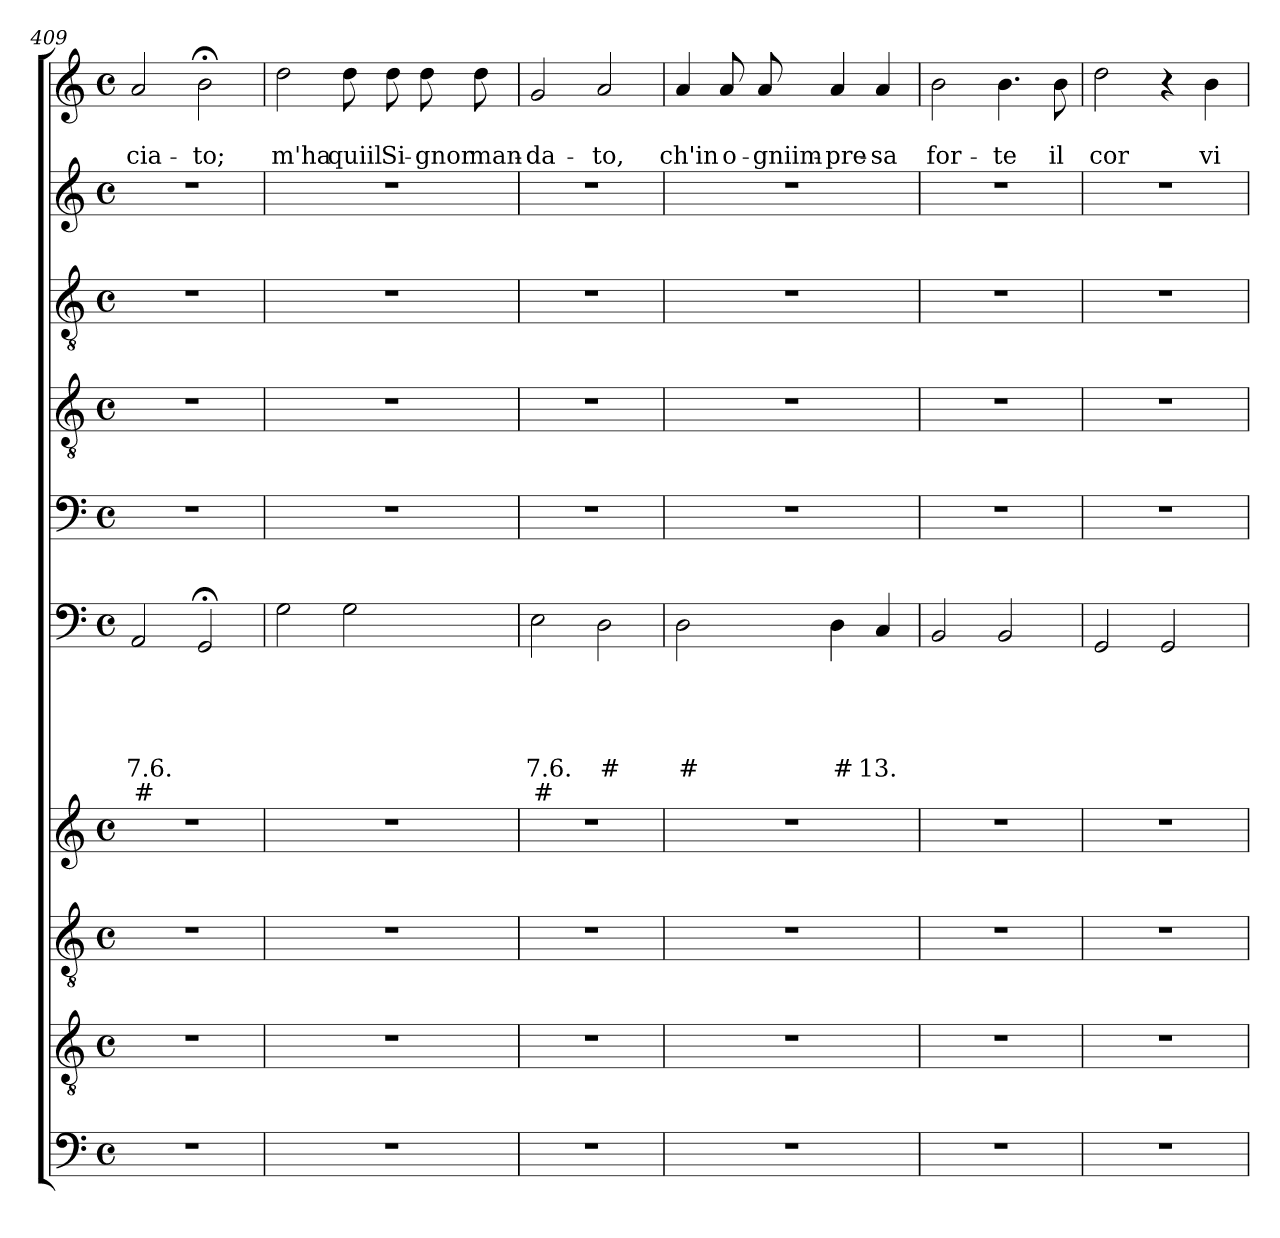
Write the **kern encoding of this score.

**kern	**kern	**kern	**kern	**kern	**text	**text	**text	**text	**text	**text	**kern	**kern	**kern	**kern	**kern	**text	**text
*part10	*part9	*part8	*part7	*part6	*part6	*part6	*part6	*part6	*part6	*part6	*part5	*part4	*part3	*part2	*part1	*part1	*part1
*staff10	*staff9	*staff8	*staff7	*staff6	*staff6	*staff6	*staff6	*staff6	*staff6	*staff6	*staff5	*staff4	*staff3	*staff2	*staff1	*staff1	*staff1
*clefF4	*clefGv2	*clefGv2	*clefG2	*clefF4	*	*	*	*	*	*	*clefF4	*clefGv2	*clefGv2	*clefG2	*clefG2	*	*
*k[]	*k[]	*k[]	*k[]	*k[]	*	*	*	*	*	*	*k[]	*k[]	*k[]	*k[]	*k[]	*	*
*C:	*C:	*C:	*C:	*C:	*	*	*	*	*	*	*C:	*C:	*C:	*C:	*C:	*	*
*M4/4	*M4/4	*M4/4	*M4/4	*M4/4	*	*	*	*	*	*	*M4/4	*M4/4	*M4/4	*M4/4	*M4/4	*	*
*met(c)	*met(c)	*met(c)	*met(c)	*met(c)	*	*	*	*	*	*	*met(c)	*met(c)	*met(c)	*met(c)	*met(c)	*	*
=409	=409	=409	=409	=409	=409	=409	=409	=409	=409	=409	=409	=409	=409	=409	=409	=409	=409
1r	1r	1r	1r	2AA/	.	.	.	.	7.6.	#	1r	1r	1r	1r	2a/	.	-cia-
.	.	.	.	2GG;</	.	.	.	.	.	.	.	.	.	.	2b;<\	.	-to;
!!LO:LB:g=z
=410	=410	=410	=410	=410	=410	=410	=410	=410	=410	=410	=410	=410	=410	=410	=410	=410	=410
1r	1r	1r	1r	2G\	.	.	.	.	.	.	1r	1r	1r	1r	2dd\	.	m'ha
.	.	.	.	2G\	.	.	.	.	.	.	.	.	.	.	8dd\	.	quiil
.	.	.	.	.	.	.	.	.	.	.	.	.	.	.	8dd\	.	Si-
.	.	.	.	.	.	.	.	.	.	.	.	.	.	.	8dd\	.	-gnor
.	.	.	.	.	.	.	.	.	.	.	.	.	.	.	8dd\	.	man-
=411	=411	=411	=411	=411	=411	=411	=411	=411	=411	=411	=411	=411	=411	=411	=411	=411	=411
1r	1r	1r	1r	2E\	.	.	.	.	7.6.	#	1r	1r	1r	1r	2g/	.	-da-
.	.	.	.	2D\	.	.	.	.	#	.	.	.	.	.	2a/	.	-to,
=412	=412	=412	=412	=412	=412	=412	=412	=412	=412	=412	=412	=412	=412	=412	=412	=412	=412
1r	1r	1r	1r	2D\	.	.	.	.	#	.	1r	1r	1r	1r	4a/	.	ch'in
.	.	.	.	.	.	.	.	.	.	.	.	.	.	.	8a/	.	o-
.	.	.	.	.	.	.	.	.	.	.	.	.	.	.	8a/	.	-gniim-
.	.	.	.	4D\	.	.	.	.	#	.	.	.	.	.	4a/	.	-pre-
.	.	.	.	4C/	.	.	.	.	13.	.	.	.	.	.	4a/	.	-sa
=413	=413	=413	=413	=413	=413	=413	=413	=413	=413	=413	=413	=413	=413	=413	=413	=413	=413
1r	1r	1r	1r	2BB/	.	.	.	.	.	.	1r	1r	1r	1r	2b\	.	for-
.	.	.	.	2BB/	.	.	.	.	.	.	.	.	.	.	4.b\	.	-te
.	.	.	.	.	.	.	.	.	.	.	.	.	.	.	8b\	.	il
=414	=414	=414	=414	=414	=414	=414	=414	=414	=414	=414	=414	=414	=414	=414	=414	=414	=414
1r	1r	1r	1r	2GG/	.	.	.	.	.	.	1r	1r	1r	1r	2dd\	.	cor
.	.	.	.	2GG/	.	.	.	.	.	.	.	.	.	.	4r	.	.
.	.	.	.	.	.	.	.	.	.	.	.	.	.	.	4b\	.	vi
=	=	=	=	=	=	=	=	=	=	=	=	=	=	=	=	=	=
*-	*-	*-	*-	*-	*-	*-	*-	*-	*-	*-	*-	*-	*-	*-	*-	*-	*-
